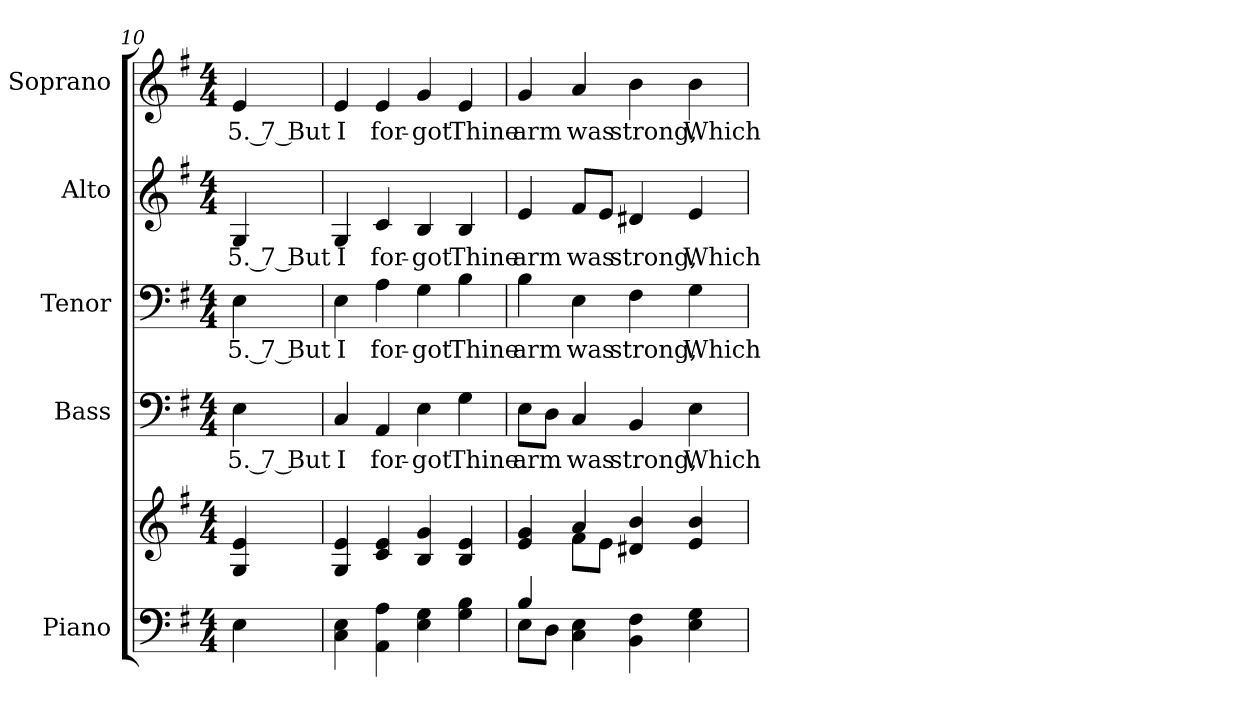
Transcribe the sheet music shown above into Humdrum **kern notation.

**kern	**kern	**kern	**text	**kern	**text	**kern	**text	**kern	**text
*part5	*part5	*part4	*part4	*part3	*part3	*part2	*part2	*part1	*part1
*staff6	*staff5	*staff4	*staff4	*staff3	*staff3	*staff2	*staff2	*staff1	*staff1
*I"Piano	*	*I"Bass	*	*I"Tenor	*	*I"Alto	*	*I"Soprano	*
*I'Pno.	*	*I'B.	*	*I'T.	*	*I'A.	*	*I'S.	*
!!LO:PB:g=z
*clefF4	*clefG2	*clefF4	*	*clefF4	*	*clefG2	*	*clefG2	*
*k[f#]	*k[f#]	*k[f#]	*	*k[f#]	*	*k[f#]	*	*k[f#]	*
*G:	*G:	*G:	*	*G:	*	*G:	*	*G:	*
*M4/4	*M4/4	*M4/4	*	*M4/4	*	*M4/4	*	*M4/4	*
=10	=10	=10	=10	=10	=10	=10	=10	=10	=10
!	!	!	!LO:LY:b:color=#000000	!	!	!	!	!	!
!	!	!	!	!	!LO:LY:b:color=#000000	!	!	!	!
!	!	!	!	!	!	!	!LO:LY:b:color=#000000	!	!
!	!	!	!	!	!	!	!	!	!LO:LY:b:color=#000000
4Ei\	4Gi/ 4ei	4Ei\	5. 7 But	4Ei\	5. 7 But	4Gi/	5. 7 But	4ei/	5. 7 But
=11	=11	=11	=11	=11	=11	=11	=11	=11	=11
!	!	!	!LO:LY:b:color=#000000	!	!	!	!	!	!
!	!	!	!	!	!LO:LY:b:color=#000000	!	!	!	!
!	!	!	!	!	!	!	!LO:LY:b:color=#000000	!	!
!	!	!	!	!	!	!	!	!	!LO:LY:b:color=#000000
4Ci\ 4Ei	4Gi/ 4ei	4Ci/	I	4Ei\	I	4Gi/	I	4ei/	I
!	!	!	!LO:LY:b:color=#000000	!	!	!	!	!	!
!	!	!	!	!	!LO:LY:b:color=#000000	!	!	!	!
!	!	!	!	!	!	!	!LO:LY:b:color=#000000	!	!
!	!	!	!	!	!	!	!	!	!LO:LY:b:color=#000000
4AAi\ 4Ai	4ci/ 4ei	4AAi/	for-	4Ai\	for-	4ci/	for-	4ei/	for-
!	!	!	!LO:LY:b:color=#000000	!	!	!	!	!	!
!	!	!	!	!	!LO:LY:b:color=#000000	!	!	!	!
!	!	!	!	!	!	!	!LO:LY:b:color=#000000	!	!
!	!	!	!	!	!	!	!	!	!LO:LY:b:color=#000000
4Ei\ 4Gi	4Bi/ 4gi	4Ei\	-got	4Gi\	-got	4Bi/	-got	4gi/	-got
!	!	!	!LO:LY:b:color=#000000	!	!	!	!	!	!
!	!	!	!	!	!LO:LY:b:color=#000000	!	!	!	!
!	!	!	!	!	!	!	!LO:LY:b:color=#000000	!	!
!	!	!	!	!	!	!	!	!	!LO:LY:b:color=#000000
4Gi\ 4Bi	4Bi/ 4ei	4Gi\	Thine	4Bi\	Thine	4Bi/	Thine	4ei/	Thine
=12	=12	=12	=12	=12	=12	=12	=12	=12	=12
*^	*^	*	*	*	*	*	*	*	*
!	!	!	!	!	!LO:LY:b:color=#000000	!	!	!	!	!	!
!	!	!	!	!	!	!	!LO:LY:b:color=#000000	!	!	!	!
!	!	!	!	!	!	!	!	!	!LO:LY:b:color=#000000	!	!
!	!	!	!	!	!	!	!	!	!	!	!LO:LY:b:color=#000000
4Bi/	8Ei\L	4ei/ 4gi	4ryy	8Ei\L	arm	4Bi\	arm	4ei/	arm	4gi/	arm
.	8Di\J	.	.	8Di\J	.	.	.	.	.	.	.
!	!	!	!	!	!LO:LY:b:color=#000000	!	!	!	!	!	!
!	!	!	!	!	!	!	!LO:LY:b:color=#000000	!	!	!	!
!	!	!	!	!	!	!	!	!	!LO:LY:b:color=#000000	!	!
!	!	!	!	!	!	!	!	!	!	!	!LO:LY:b:color=#000000
4Ci\ 4Ei	4ryy	4ai/	8f#i\L	4Ci/	was	4Ei\	was	8f#i/L	was	4ai/	was
.	.	.	8ei\J	.	.	.	.	8ei/J	.	.	.
!	!	!	!	!	!LO:LY:b:color=#000000	!	!	!	!	!	!
!	!	!	!	!	!	!	!LO:LY:b:color=#000000	!	!	!	!
!	!	!	!	!	!	!	!	!	!LO:LY:b:color=#000000	!	!
!	!	!	!	!	!	!	!	!	!	!	!LO:LY:b:color=#000000
4BBi\ 4F#i	2ryy	4d#Xi/ 4bi	2ryy	4BBi/	strong,	4F#i\	strong,	4d#Xi/	strong,	4bi\	strong,
!	!	!	!	!	!LO:LY:b:color=#000000	!	!	!	!	!	!
!	!	!	!	!	!	!	!LO:LY:b:color=#000000	!	!	!	!
!	!	!	!	!	!	!	!	!	!LO:LY:b:color=#000000	!	!
!	!	!	!	!	!	!	!	!	!	!	!LO:LY:b:color=#000000
4Ei\ 4Gi	.	4ei/ 4bi	.	4Ei\	Which	4Gi\	Which	4ei/	Which	4bi\	Which
*v	*v	*	*	*	*	*	*	*	*	*	*
*	*v	*v	*	*	*	*	*	*	*	*
=	=	=	=	=	=	=	=	=	=
*-	*-	*-	*-	*-	*-	*-	*-	*-	*-
